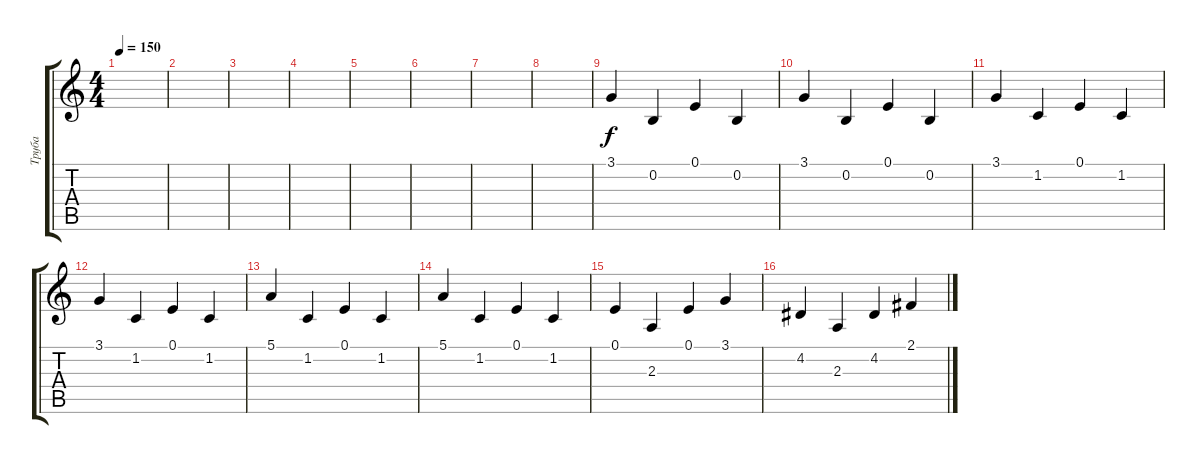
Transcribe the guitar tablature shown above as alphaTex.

\track ("Труба" "Труба") {instrument trumpet}
\staff {score tabs}
\tuning (E4 B3 G3 D3 A2 E2) {hide}
\ts (4 4)
\tempo 150
\clef g2
\ks c
|
|
|
|
|
|
|
|
3.1.4 0.2.4 0.1.4 0.2.4 |
3.1.4 0.2.4 0.1.4 0.2.4 |
3.1.4 1.2.4 0.1.4 1.2.4 |
3.1.4 1.2.4 0.1.4 1.2.4 |
5.1.4 1.2.4 0.1.4 1.2.4 |
5.1.4 1.2.4 0.1.4 1.2.4 |
0.1.4 2.3.4 0.1.4 3.1.4 |
4.2.4 2.3.4 4.2.4 2.1.4
